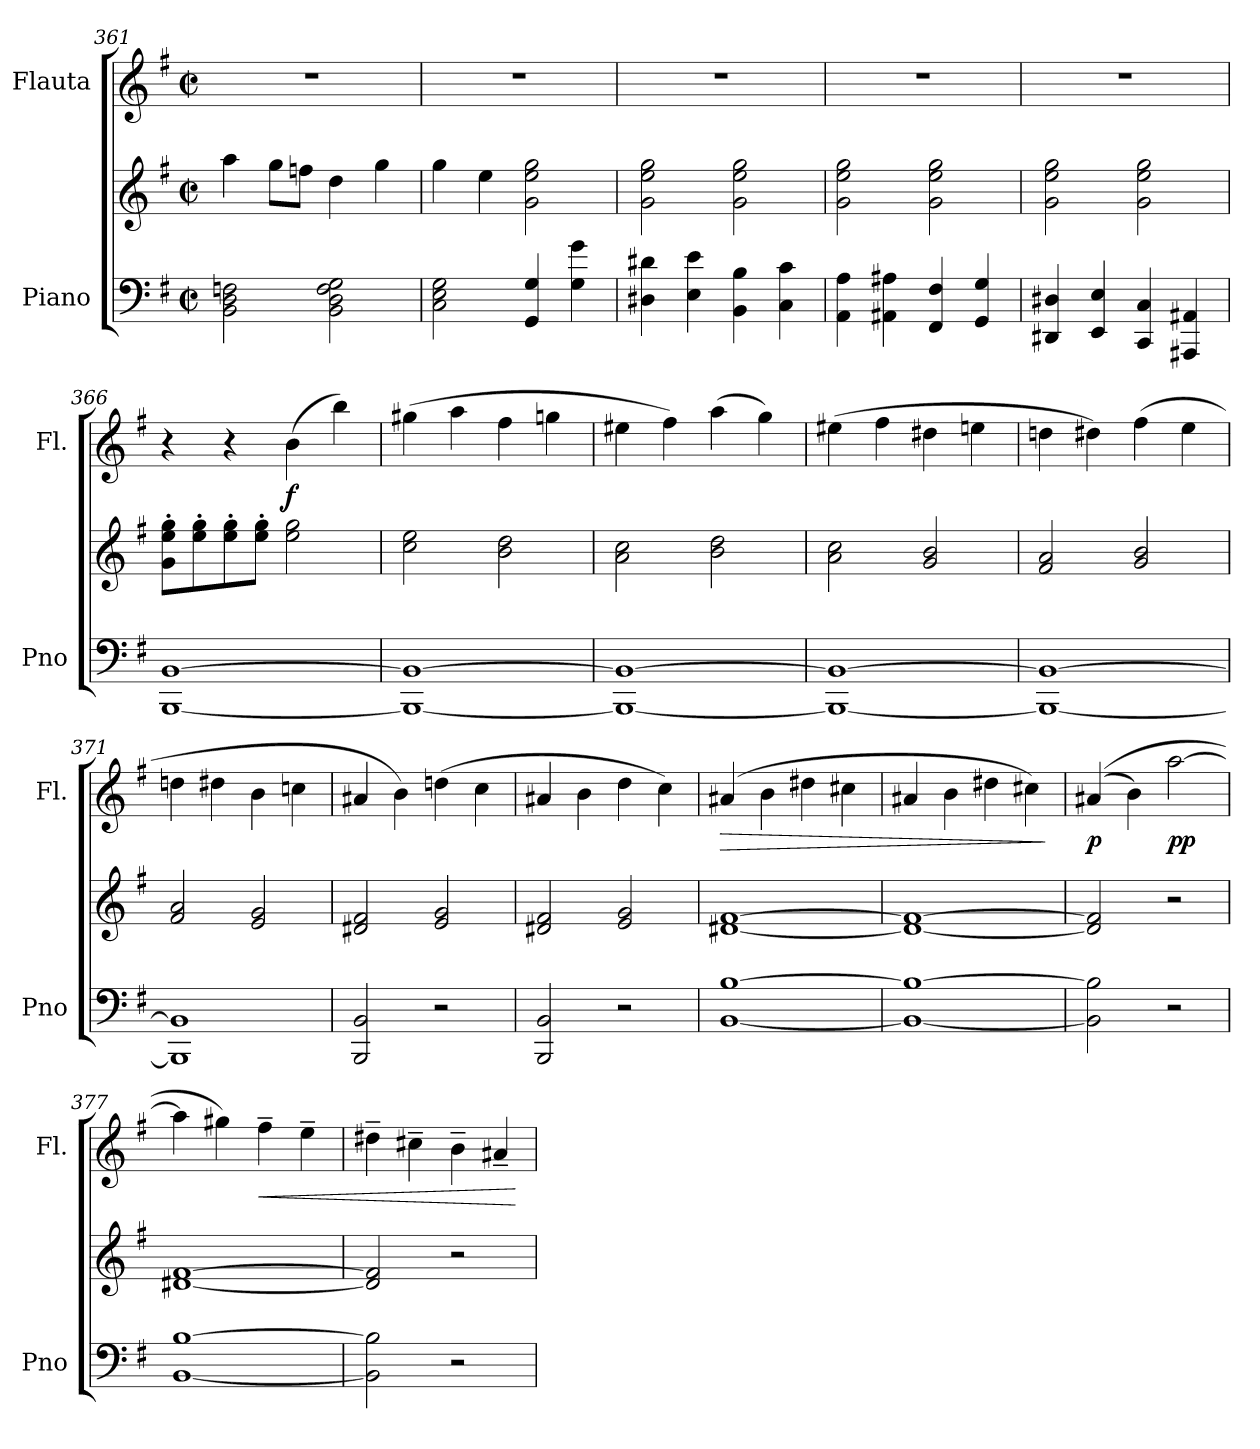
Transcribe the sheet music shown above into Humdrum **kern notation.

**kern	**kern	**kern	**dynam
*part2	*part2	*part1	*part1
*staff3	*staff2	*staff1	*staff1
*I"Piano	*	*I"Flauta	*
*I'Pno	*	*I'Fl.	*
*clefF4	*clefG2	*clefG2	*
*k[f#]	*k[f#]	*k[f#]	*
*M2/2	*M2/2	*M2/2	*
*met(c|)	*met(c|)	*met(c|)	*
=361	=361	=361	=361
2BB\ 2D\ 2Fn\	4aa\	1r	.
.	8gg\L	.	.
.	8ffn\J	.	.
2BB\ 2D\ 2F\ 2G\	4dd\	.	.
.	4gg\	.	.
!!LO:LB:g=z
=362	=362	=362	=362
2C\ 2E\ 2G\	4gg\	1r	.
.	4ee\	.	.
4GG/ 4G/	2g\ 2ee\ 2gg\	.	.
4G\ 4g\	.	.	.
=363	=363	=363	=363
4D#X\ 4d#X\	2g\ 2ee\ 2gg\	1r	.
4E\ 4e\	.	.	.
4BB\ 4B\	2g\ 2ee\ 2gg\	.	.
4C\ 4c\	.	.	.
=364	=364	=364	=364
4AA\ 4A\	2g\ 2ee\ 2gg\	1r	.
4AA#X\ 4A#X\	.	.	.
4FF#/ 4F#/	2g\ 2ee\ 2gg\	.	.
4GG/ 4G/	.	.	.
=365	=365	=365	=365
4DD#X/ 4D#X/	2g\ 2ee\ 2gg\	1r	.
4EE/ 4E/	.	.	.
4CC/ 4C/	2g\ 2ee\ 2gg\	.	.
4AAA#X/ 4AA#X/	.	.	.
=366	=366	=366	=366
[1BBB [1BB	8g\' 8ee\' 8gg\'L	4r	.
.	8ee\' 8gg\'	.	.
.	8ee\' 8gg\'	4r	.
.	8ee\' 8gg\'J	.	.
!	!	!	!LO:DY:b
.	2ee\ 2gg\	(4b\	f
.	.	4bb\)	.
=367	=367	=367	=367
1BBB_ 1BB_	2cc\ 2ee\	(4gg#X\	.
.	.	4aa\	.
.	2b\ 2dd\	4ff#\	.
.	.	4ggn\	.
=368	=368	=368	=368
1BBB_ 1BB_	2a\ 2cc\	4ee#X\	.
.	.	4ff#\)	.
.	2b\ 2dd\	(4aa\	.
.	.	4gg\)	.
!!LO:LB:g=z
=369	=369	=369	=369
1BBB_ 1BB_	2a\ 2cc\	(4ee#X\	.
.	.	4ff#\	.
.	2g/ 2b/	4dd#X\	.
.	.	4een\	.
=370	=370	=370	=370
1BBB_ 1BB_	2f#/ 2a/	4ddn\	.
.	.	4dd#X\)	.
.	2g/ 2b/	(4ff#\	.
.	.	4ee\	.
=371	=371	=371	=371
1BBB] 1BB]	2f#/ 2a/	4ddn\	.
.	.	4dd#X\	.
.	2e/ 2g/	4b\	.
.	.	4ccn\	.
=372	=372	=372	=372
2BBB/ 2BB/	2d#X/ 2f#/	4a#X/	.
.	.	4b\)	.
2r	2e/ 2g/	(4ddn\	.
.	.	4cc\	.
=373	=373	=373	=373
2BBB/ 2BB/	2d#X/ 2f#/	4a#X/	.
.	.	4b\	.
2r	2e/ 2g/	4dd\	.
.	.	4cc\)	.
=374	=374	=374	=374
!	!	!	!LO:HP:b
[1BB [1B	[1d#X [1f#	(4a#X/	>
.	.	4b\	.
.	.	4dd#X\	.
.	.	4cc#X\	.
!!LO:PB:g=z
=375	=375	=375	=375
1BB_ 1B_	1d#_ 1f#_	4a#X/	.
.	.	4b\	.
.	.	4dd#X\	.
.	.	4cc#X\)	.
.	.	.	]
=376	=376	=376	=376
!	!	!	!LO:DY:b
2BB\] 2B\]	2d#/] 2f#/]	((4a#X/	p
.	.	4b\)	.
!	!	!	!LO:DY:b
2r	2r	[2aa\	pp
=377	=377	=377	=377
[1BB [1B	[1d#X [1f#	4aa\]	.
.	.	4gg#X\)	.
!	!	!	!LO:HP:b
.	.	4ff#~\	<
.	.	4ee~\	.
=378	=378	=378	=378
2BB\] 2B\]	2d#/] 2f#/]	4dd#X~\	.
.	.	4cc#X~\	.
2r	2r	4b~\	.
.	.	4a#X~/	.
.	.	.	[
=	=	=	=
*-	*-	*-	*-
